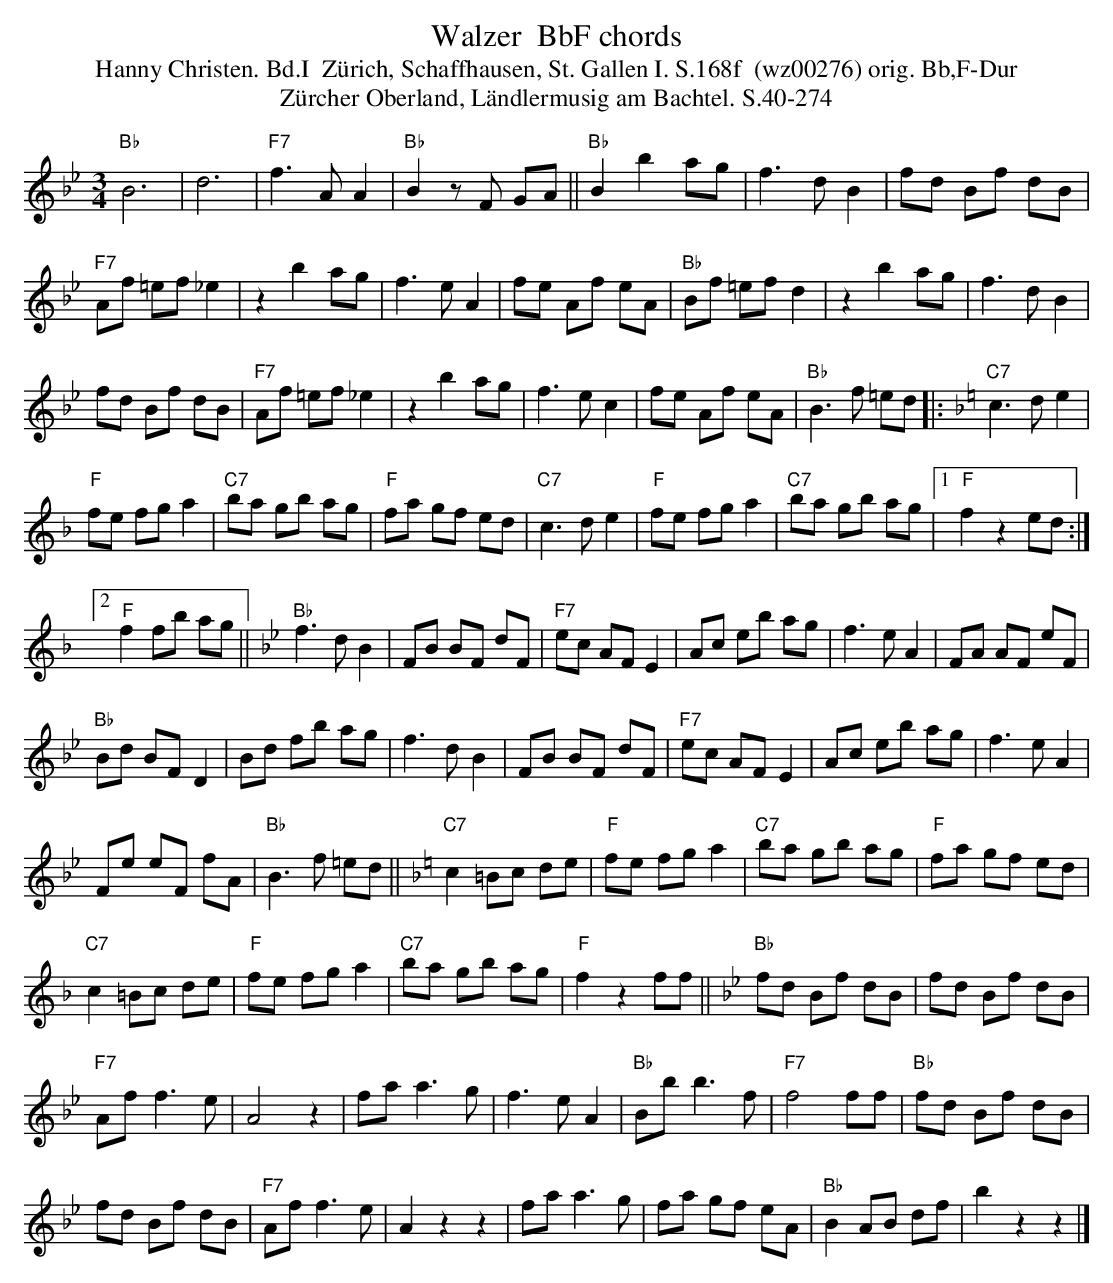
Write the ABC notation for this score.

X:1
T: Walzer  BbF chords
T:Hanny Christen. Bd.I  Z\"urich, Schaffhausen, St. Gallen I. S.168f  (wz00276) orig. Bb,F-Dur
T: Z\"urcher Oberland, L\"andlermusig am Bachtel. S.40-274
M:3/4
L:1/8
K:Bb %%MIDI gchordon
"Bb"B6 | d6 | "F7"f3AA2 | "Bb"B2zF GA || "Bb"B2b2ag | f3dB2 | fd Bf dB |
"F7"Af =ef_e2 | z2b2ag | f3eA2 | fe Af eA | "Bb"Bf =efd2 | z2b2ag | f3dB2 |
fd Bf dB | "F7"Af =ef _e2 | z2b2 ag | f3ec2 | fe Af eA | "Bb"B3f =ed |: [K:F] "C7"c3de2 |
"F"fe fga2 | "C7"ba gb ag | "F"fa gf ed | "C7"c3de2 | "F"fe fga2 | "C7"ba gb ag |1 "F"f2z2ed :|2
"F"f2fb ag || [K:Bb] "Bb"f3dB2 | FB BF dF | "F7"ec AFE2 | Ac eb ag | f3eA2 | FA AF eF |
"Bb"Bd BFD2 | Bd fb ag | f3dB2 | FB BF dF | "F7"ec AFE2 | Ac eb ag | f3eA2 |
Fe eF fA | "Bb"B3f =ed || [K:F] "C7"c2=Bc de | "F"fe fga2 | "C7"ba gb ag | "F"fa gf ed |
"C7"c2=Bc de | "F"fe fga2 | "C7"ba gb ag | "F"f2z2ff || [K:Bb] "Bb"fd Bf dB | fd Bf dB |
"F7"Aff3e | A4z2 | faa3g | f3eA2 | "Bb"Bbb3f | "F7"f4ff | "Bb"fd Bf dB |
fd Bf dB | "F7"Aff3e | A2z2z2 | faa3g | fa gf eA | "Bb"B2AB df | b2z2z2 |]
